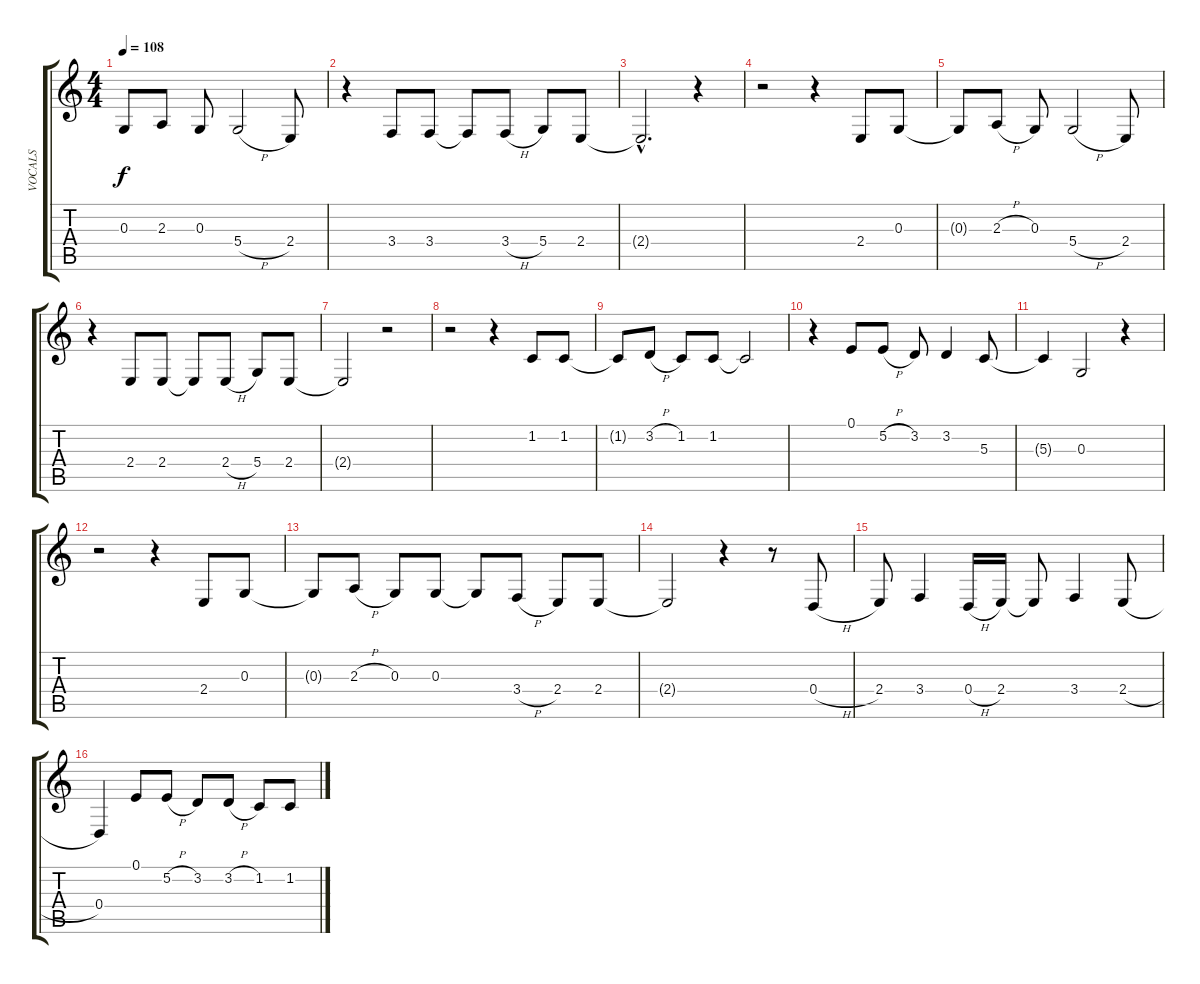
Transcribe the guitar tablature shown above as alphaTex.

\track ("VOCALS" "VOCALS") {instrument lead2sawtooth}
\staff {score tabs}
\tuning (E4 B3 G3 D3 A2 E2) {hide}
\ts (4 4)
\tempo 108
\clef g2
\ks c
0.3{t}.8{dy f} 2.3.8 0.3.8 5.4{h}.2 2.4.8 |
r.4 3.4.8 3.4.8 3.4{t}.8 3.4{h}.8 5.4.8 2.4.8 |
2.4{hac t}.2{d} r.4 |
r.2 r.4 2.4.8 0.3.8 |
0.3{t}.8 2.3{h}.8 0.3.8 5.4{h}.2 2.4.8 |
r.4 2.4.8 2.4.8 2.4{t}.8 2.4{h}.8 5.4.8 2.4.8 |
2.4{t}.2 r.2 |
r.2 r.4 1.2.8 1.2.8 |
1.2{t}.8 3.2{h}.8 1.2.8 1.2.8 1.2{t}.2 |
r.4 0.1.8 5.2{h}.8 3.2.8 3.2.4 5.3.8 |
5.3{t}.4 0.3.2 r.4 |
r.2 r.4 2.4.8 0.3.8 |
0.3{t}.8 2.3{h}.8 0.3.8 0.3.8 0.3{t}.8 3.4{h}.8 2.4.8 2.4.8 |
2.4{t}.2 r.4 r.8 0.4{h}.8 |
2.4.8 3.4.4 0.4{h}.16 2.4.16 2.4{t}.8 3.4.4 2.4{h}.8 |
0.4.4 0.1.8 5.2{h}.8 3.2.8 3.2{h}.8 1.2.8 1.2.8
